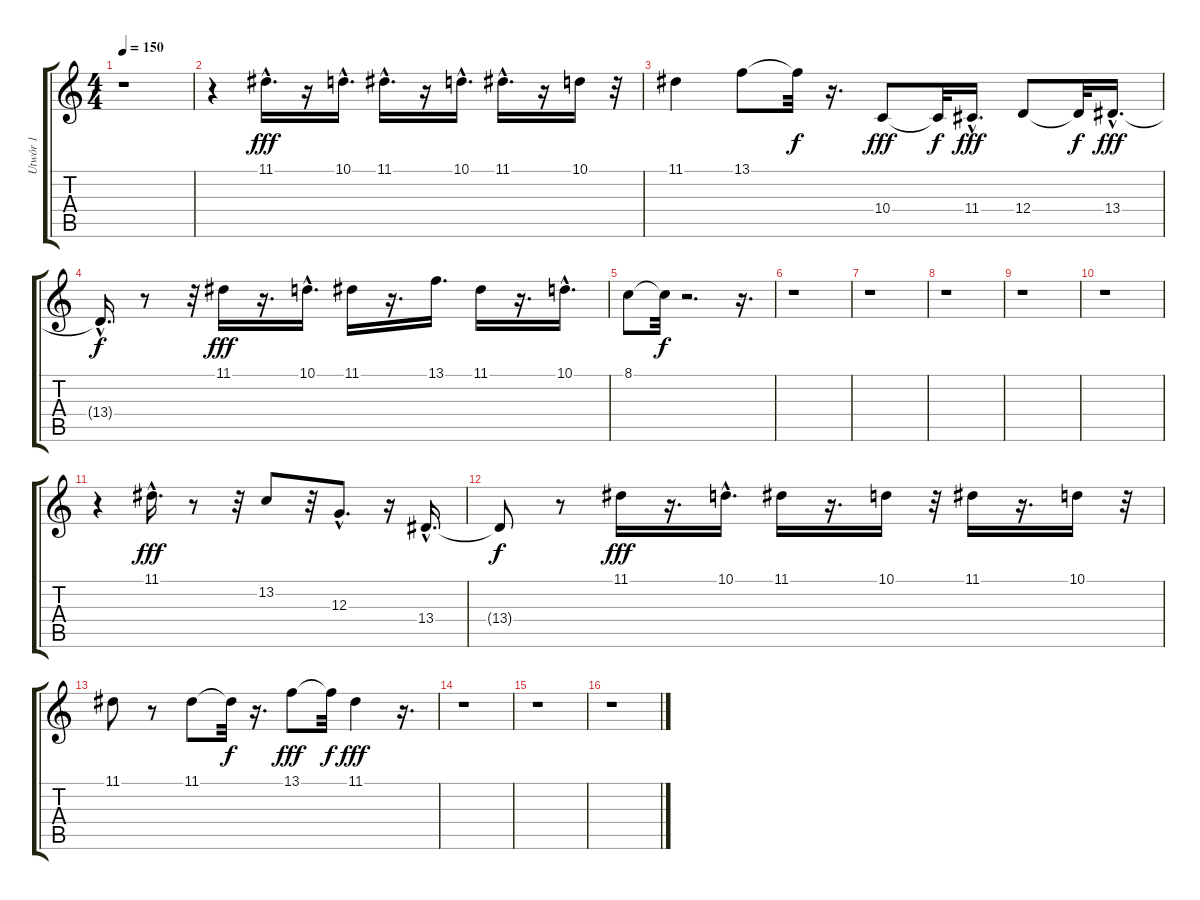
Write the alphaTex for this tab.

\track ("Utwór 1" "Utwór 1") {instrument altosax}
\staff {score tabs}
\tuning (E4 B3 G3 D3 A2 E2) {hide}
\ts (4 4)
\tempo 150
\clef g2
\ks c
r.1{dy fff instrument altosax} |
r.4 11.1{hac}.16{d} r.16 10.1{hac}.16{d} 11.1{hac}.16{d} r.16 10.1{hac}.16{d} 11.1{hac}.16{d} r.16 10.1.16 r.32 |
11.1.4 13.1.8 13.1{t}.32{dy f} r.16{d} 10.4.8{dy fff} 10.4{t}.32{dy f} 11.4{hac}.16{d dy fff} 12.4.8 12.4{t}.32{dy f} 13.4{hac}.16{d dy fff} |
13.4{hac t}.16{d dy f} r.8 r.32 11.1.16{dy fff} r.16{d} 10.1{hac}.16{d} 11.1.16 r.16{d} 13.1.16{d} 11.1.16 r.16{d} 10.1{hac}.16{d} |
8.1.8 8.1{t}.32{dy f} r.2{d} r.16{d} |
r.1 |
r.1 |
r.1 |
r.1 |
r.1 |
r.4 11.1{hac}.16{d dy fff} r.8 r.32 13.2.8 r.32 12.3{hac}.8{d} r.16 13.4{hac}.16{d} |
13.4{t}.8{dy f} r.8 11.1.16{dy fff} r.16{d} 10.1{hac}.16{d} 11.1.16 r.16{d} 10.1.16 r.32 11.1.16 r.16{d} 10.1.16 r.32 |
11.1.8 r.8 11.1.8 11.1{t}.32{dy f} r.16{d} 13.1.8{dy fff} 13.1{t}.32{dy f} 11.1.4{dy fff} r.16{d} |
r.1 |
r.1 |
r.1
